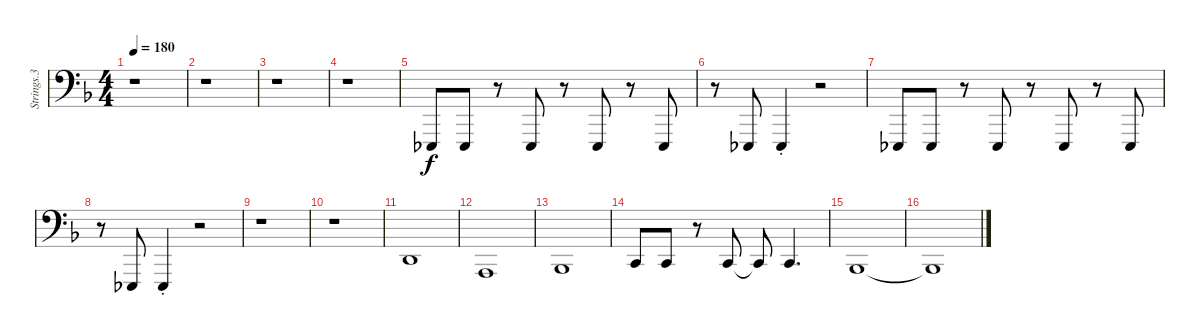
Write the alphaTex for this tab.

\track ("Strings.3" "Strings.3") {instrument synthstrings1}
\staff {score}
\tuning (G2 D2 A1 E1 A0) {hide}
\ts (4 4)
\tempo 180
\clef f4
\ks f
r.1{dy f} |
r.1 |
r.1 |
r.1 |
6.5.8 6.5.8 r.8 6.5.8 r.8 6.5.8 r.8 6.5.8 |
r.8 6.5.8 6.5{st}.4 r.2 |
6.5.8 6.5.8 r.8 6.5.8 r.8 6.5.8 r.8 6.5.8 |
r.8 6.5.8 6.5{st}.4 r.2 |
r.1 |
r.1 |
0.2.1 |
0.3.1 |
1.3.1 |
3.3.8 3.3.8 r.8 3.3.8 3.3{t}.8 3.3.4{d} |
1.3.1 |
1.3{t}.1
